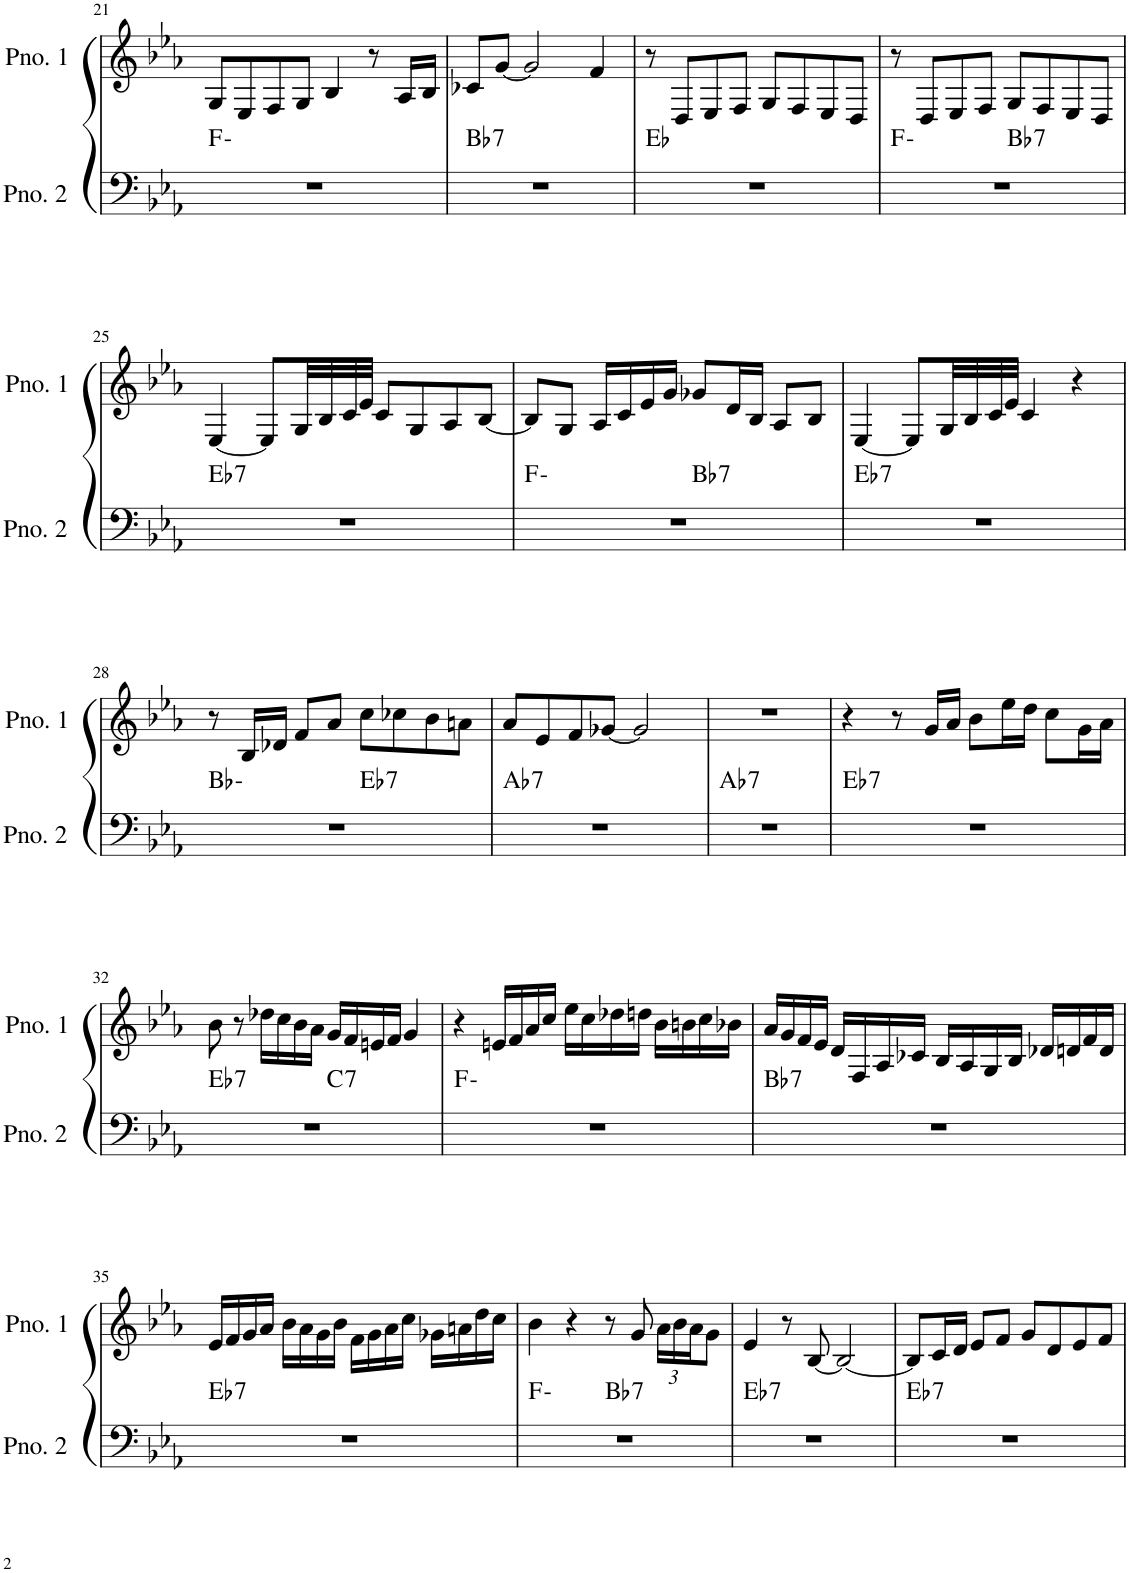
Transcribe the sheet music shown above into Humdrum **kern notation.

**kern	**harte	**kern
*part2	*part2	*part1
*staff2	*	*staff1
*I"ピアノ 2	*	*I"ピアノ 1
!!LO:PB:g=z
*clefF4	*	*clefG2
*k[b-e-a-]	*	*k[b-e-a-]
*M4/4	*	*M4/4
=21	=21	=21
1r	F:min	8G/L
.	.	8E-/
.	.	8F/
.	.	8G/J
.	.	4B-/
.	.	8r
.	.	16A-/LL
.	.	16B-/JJ
=22	=22	=22
!	!LO:H:kt=7	!
1r	Bb:7	8c-X/L
.	.	[8g/J
.	.	2g/]
.	.	4f/
=23	=23	=23
1r	Eb:maj	8r
.	.	8D/L
.	.	8E-/
.	.	8F/J
.	.	8G/L
.	.	8F/
.	.	8E-/
.	.	8D/J
=24	=24	=24
*^	*	*
1r	2ryy	F:min	8r
.	.	.	8D/L
.	.	.	8E-/
.	.	.	8F/J
!	!	!LO:H:kt=7	!
.	2ryy	Bb:7	8G/L
.	.	.	8F/
.	.	.	8E-/
.	.	.	8D/J
!!LO:LB:g=z
=25	=25	=25	=25
!	!	!LO:H:kt=7	!
*v	*v	*	*
1r	Eb:7	[4E-/
.	.	8E-/L]
.	.	32G/LL
.	.	32B-/
.	.	32c/
.	.	32e-/JJJ
.	.	8c/L
.	.	8G/
.	.	8A-/
.	.	[8B-/J
=26	=26	=26
*^	*	*
1r	2ryy	F:min	8B-/L]
.	.	.	8G/J
.	.	.	16A-/LL
.	.	.	16c/
.	.	.	16e-/
.	.	.	16g/JJ
!	!	!LO:H:kt=7	!
.	2ryy	Bb:7	8g-X/L
.	.	.	16d/L
.	.	.	16B-/JJ
.	.	.	8A-/L
.	.	.	8B-/J
=27	=27	=27	=27
!	!	!LO:H:kt=7	!
*v	*v	*	*
1r	Eb:7	[4E-/
.	.	8E-/L]
.	.	32G/LL
.	.	32B-/
.	.	32c/
.	.	32e-/JJJ
.	.	4c/
.	.	4r
!!LO:LB:g=z
=28	=28	=28
*^	*	*
1r	2ryy	Bb:min	8r
.	.	.	16B-/LL
.	.	.	16d-X/JJ
.	.	.	8f/L
.	.	.	8a-/J
!	!	!LO:H:kt=7	!
.	2ryy	Eb:7	8cc\L
.	.	.	8cc-X\
.	.	.	8b-\
.	.	.	8an\J
=29	=29	=29	=29
!	!	!LO:H:kt=7	!
*v	*v	*	*
1r	Ab:7	8a-/L
.	.	8e-/
.	.	8f/
.	.	[8g-X/J
.	.	2g-/]
=30	=30	=30
!	!LO:H:kt=7	!
1r	Ab:7	1r
=31	=31	=31
!	!LO:H:kt=7	!
1r	Eb:7	4r
.	.	8r
.	.	16g/LL
.	.	16a-/JJ
.	.	8b-\L
.	.	16ee-\L
.	.	16dd\JJ
.	.	8cc\L
.	.	16g\L
.	.	16a-\JJ
!!LO:LB:g=z
=32	=32	=32
!	!LO:H:kt=7	!
*^	*	*
1r	2ryy	Eb:7	8b-\
.	.	.	8r
.	.	.	16dd-X\LL
.	.	.	16cc\
.	.	.	16b-\
.	.	.	16a-\JJ
!	!	!LO:H:kt=7	!
.	2ryy	C:7	16g/LL
.	.	.	16f/
.	.	.	16en/
.	.	.	16f/JJ
.	.	.	4g/
*v	*v	*	*
=33	=33	=33
1r	F:min	4r
.	.	16en/LL
.	.	16f/
.	.	16a-/
.	.	16cc/JJ
.	.	16ee-\LL
.	.	16cc\
.	.	16dd-X\
.	.	16ddn\JJ
.	.	16b-\LL
.	.	16bn\
.	.	16cc\
.	.	16b-X\JJ
=34	=34	=34
!	!LO:H:kt=7	!
1r	Bb:7	16a-/LL
.	.	16g/
.	.	16f/
.	.	16e-/JJ
.	.	16d/LL
.	.	16F/
.	.	16A-/
.	.	16c-X/JJ
.	.	16B-/LL
.	.	16A-/
.	.	16G/
.	.	16B-/JJ
.	.	16d-X/LL
.	.	16dn/
.	.	16f/
.	.	16d/JJ
!!LO:LB:g=z
=35	=35	=35
!	!LO:H:kt=7	!
1r	Eb:7	16e-/LL
.	.	16f/
.	.	16g/
.	.	16a-/JJ
.	.	16b-\LL
.	.	16a-\
.	.	16g\
.	.	16b-\JJ
.	.	16f\LL
.	.	16g\
.	.	16a-\
.	.	16cc\JJ
.	.	16g-X\LL
.	.	16an\
.	.	16dd\
.	.	16cc\JJ
=36	=36	=36
*^	*	*
1r	2ryy	F:min	4b-\
.	.	.	4r
!	!	!LO:H:kt=7	!
.	2ryy	Bb:7	8r
.	.	.	8g/
*	*	*	*Xbrackettup
.	.	.	24a-\LL
.	.	.	24b-\
.	.	.	24a-\J
.	.	.	8g\J
=37	=37	=37	=37
!	!	!LO:H:kt=7	!
*v	*v	*	*
1r	Eb:7	4e-/
.	.	8r
.	.	[8B-/
.	.	2B-/_
=38	=38	=38
!	!LO:H:kt=7	!
1r	Eb:7	8B-/L]
.	.	16c/L
.	.	16d/JJ
.	.	8e-/L
.	.	8f/J
.	.	8g/L
.	.	8d/
.	.	8e-/
.	.	8f/J
=	=	=
*-	*-	*-
